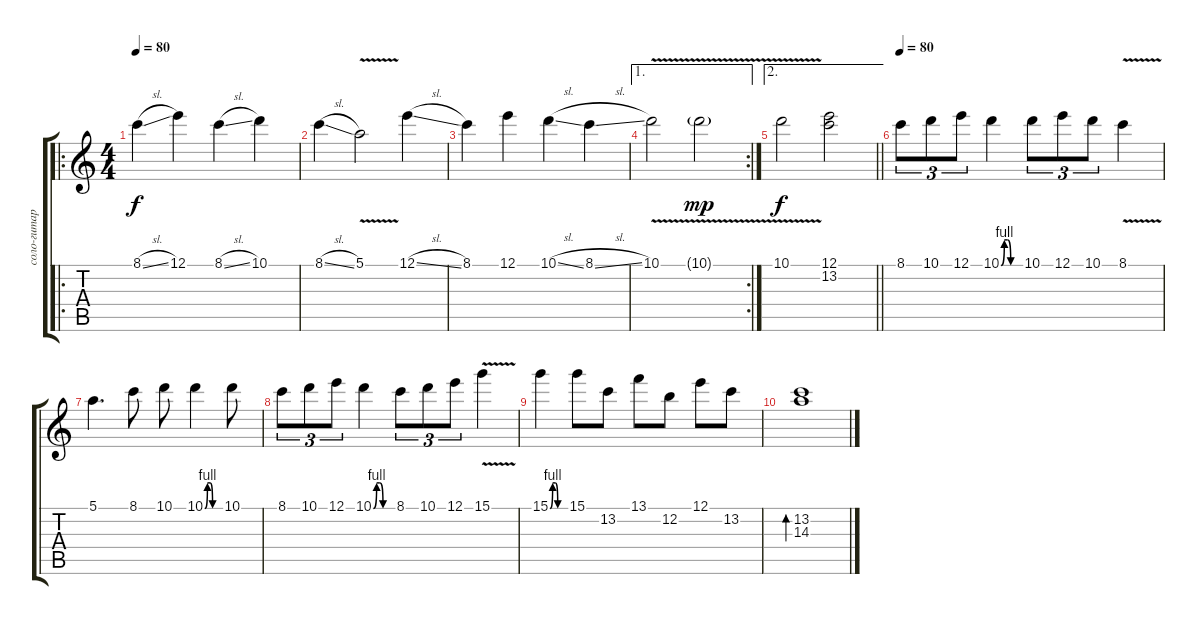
\track ("соло-гитара" "соло-гитар") {instrument distortionguitar}
\staff {score tabs}
\tuning (E4 B3 G3 D3 A2 E2) {hide}
\ro
\ts (4 4)
\tempo 80
\clef g2
\ks c
8.1{sl}.4{dy f instrument distortionguitar} 12.1.4 8.1{sl}.4 10.1.4 |
8.1{sl}.4 5.1{v}.2 12.1{sl}.4 |
8.1.4 12.1.4 10.1{sl}.4 8.1{sl}.4 |
\ae 1
\rc 2
10.1{v}.2 10.1{v g}.2{dy mp} |
\ae 2
\barLineRight lightlight
10.1{v}.2{dy f} (12.1 13.2).2 |
\tempo 80
8.1.8{tu (3 2)} 10.1.8{tu (3 2)} 12.1.8{tu (3 2)} 10.1{be (custom 0 0 10 4 20 4 30 0 60 0)}.4 10.1.8{tu (3 2)} 12.1.8{tu (3 2)} 10.1.8{tu (3 2)} 8.1{v}.4 |
5.1.4{d} 8.1.8 10.1.8 10.1{be (custom 0 0 10 4 20 4 30 0 60 0)}.4 10.1.8 |
8.1.8{tu (3 2)} 10.1.8{tu (3 2)} 12.1.8{tu (3 2)} 10.1{be (custom 0 0 10 4 20 4 30 0 60 0)}.4 8.1.8{tu (3 2)} 10.1.8{tu (3 2)} 12.1.8{tu (3 2)} 15.1{v}.4 |
15.1{be (custom 0 0 10 4 20 4 30 0 60 0)}.4 15.1.8 13.2.8 13.1.8 12.2.8 12.1.8 13.2.8 |
(13.2 14.3).1{bd 120}
